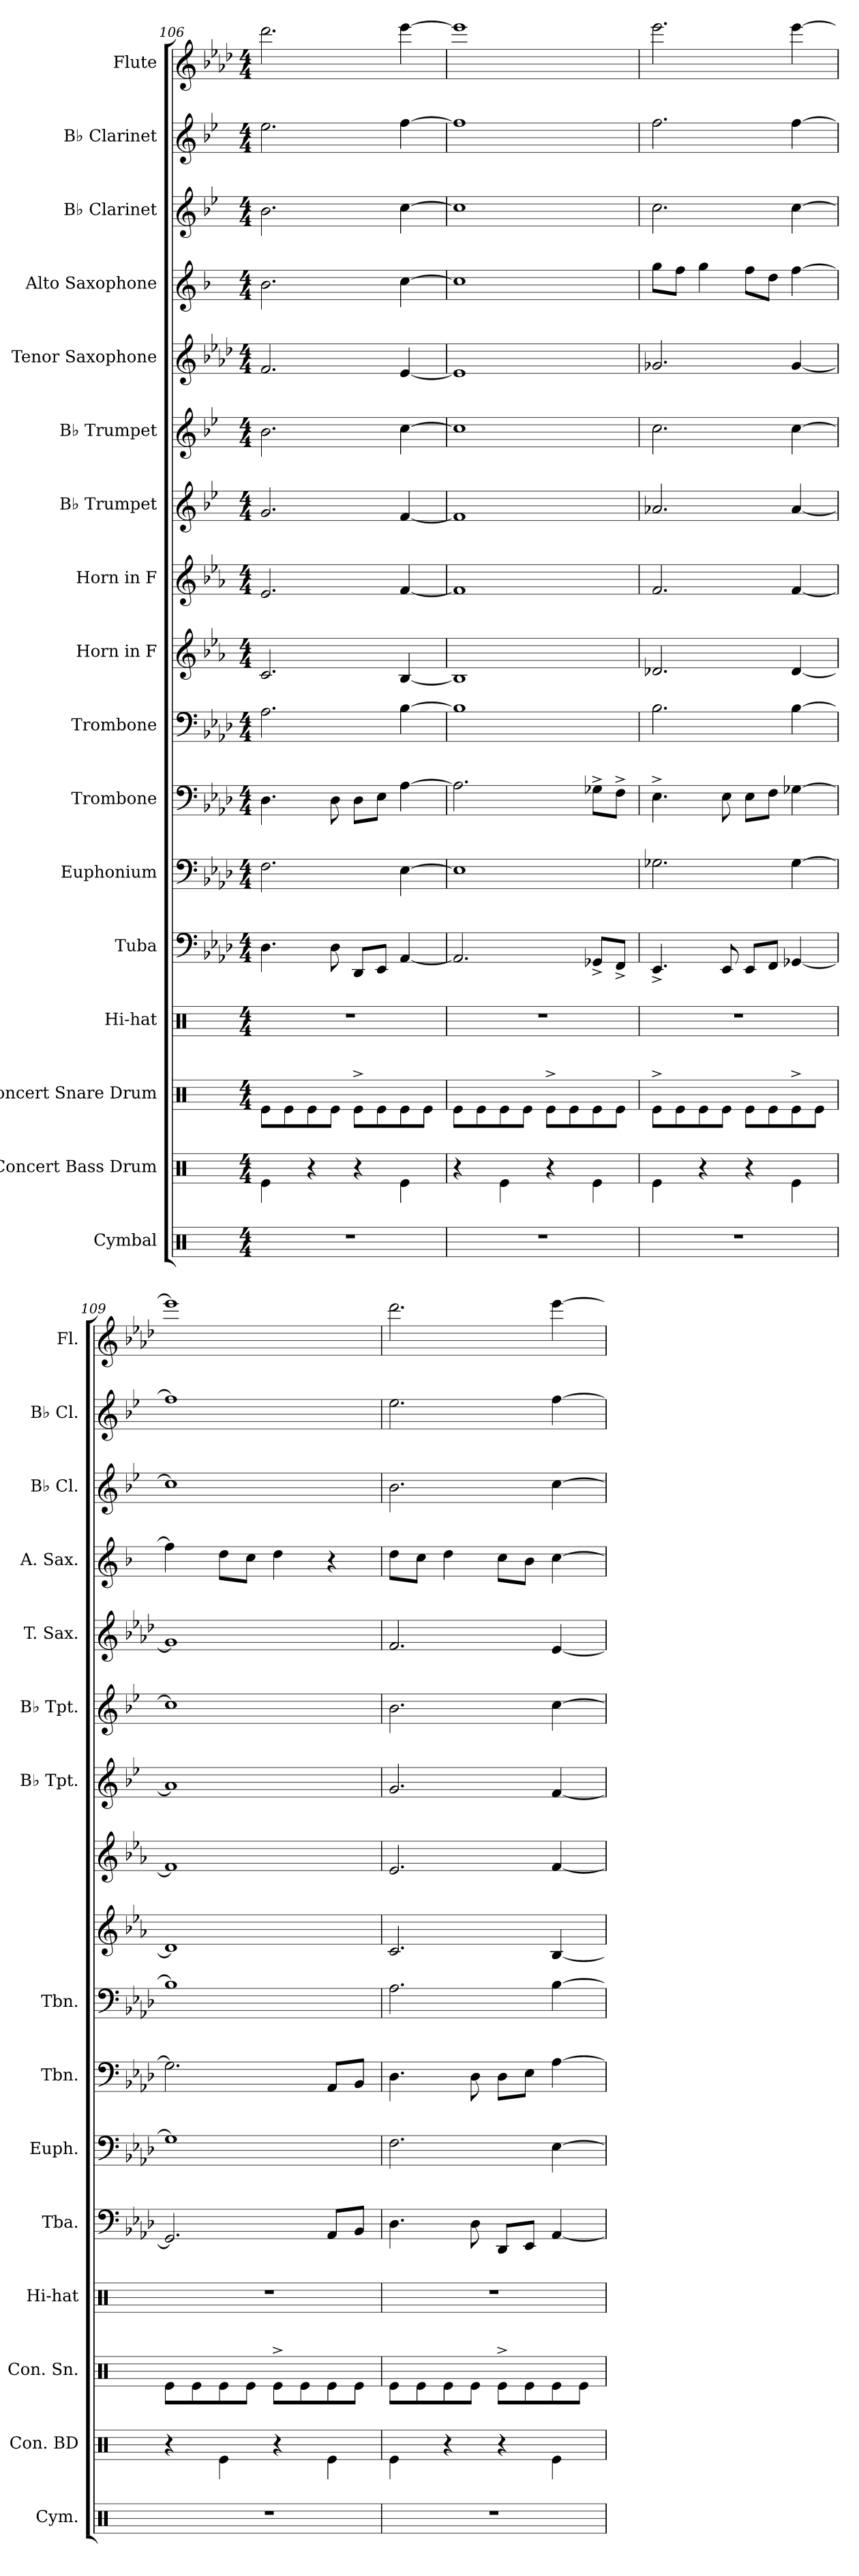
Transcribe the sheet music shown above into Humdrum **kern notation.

**kern	**kern	**kern	**kern	**kern	**kern	**kern	**kern	**kern	**kern	**kern	**kern	**kern	**kern	**kern	**kern	**kern
*part17	*part16	*part15	*part14	*part13	*part12	*part11	*part10	*part9	*part8	*part7	*part6	*part5	*part4	*part3	*part2	*part1
*staff17	*staff16	*staff15	*staff14	*staff13	*staff12	*staff11	*staff10	*staff9	*staff8	*staff7	*staff6	*staff5	*staff4	*staff3	*staff2	*staff1
*I"Cymbal	*I"Concert Bass Drum	*I"Concert Snare Drum	*I"Hi-hat	*I"Tuba	*I"Euphonium	*I"Trombone	*I"Trombone	*I"Horn in F	*I"Horn in F	*I"B♭ Trumpet	*I"B♭ Trumpet	*I"Tenor Saxophone	*I"Alto Saxophone	*I"B♭ Clarinet	*I"B♭ Clarinet	*I"Flute
*I'Cym.	*I'Con. BD	*I'Con. Sn.	*I'Hi-hat	*I'Tba.	*I'Euph.	*I'Tbn.	*I'Tbn.	*	*	*I'B♭ Tpt.	*I'B♭ Tpt.	*I'T. Sax.	*I'A. Sax.	*I'B♭ Cl.	*I'B♭ Cl.	*I'Fl.
*clefX	*clefX	*clefX	*clefX	*clefF4	*clefF4	*clefF4	*clefF4	*clefG2	*clefG2	*clefG2	*clefG2	*clefG2	*clefG2	*clefG2	*clefG2	*clefG2
*	*	*	*	*	*	*	*	*ITrd4c7	*ITrd4c7	*ITrd1c2	*ITrd1c2	*ITrd8c14	*ITrd5c9	*ITrd1c2	*ITrd1c2	*
*k[]	*k[]	*k[]	*k[]	*k[b-e-a-d-]	*k[b-e-a-d-]	*k[b-e-a-d-]	*k[b-e-a-d-]	*k[b-e-a-d-]	*k[b-e-a-d-]	*k[b-e-a-d-]	*k[b-e-a-d-]	*k[b-e-a-d-]	*k[b-e-a-d-]	*k[b-e-a-d-]	*k[b-e-a-d-]	*k[b-e-a-d-]
*M4/4	*M4/4	*M4/4	*M4/4	*M4/4	*M4/4	*M4/4	*M4/4	*M4/4	*M4/4	*M4/4	*M4/4	*M4/4	*M4/4	*M4/4	*M4/4	*M4/4
=106	=106	=106	=106	=106	=106	=106	=106	=106	=106	=106	=106	=106	=106	=106	=106	=106
1r	4Re\	8Re\L	1r	4.D-\	2.F\	4.D-\	2.A-\	2.F/	2.A-/	2.f/	2.a-\	2.F/	2.d-\	2.a-\	2.dd-\	2.ddd-\
.	.	8Re\	.	.	.	.	.	.	.	.	.	.	.	.	.	.
.	4r	8Re\	.	.	.	.	.	.	.	.	.	.	.	.	.	.
.	.	8Re\J	.	8D-\	.	8D-\	.	.	.	.	.	.	.	.	.	.
.	4r	8Re^\L	.	8DD-/L	.	8D-\L	.	.	.	.	.	.	.	.	.	.
.	.	8Re\	.	8EE-/J	.	8E-\J	.	.	.	.	.	.	.	.	.	.
.	4Re\	8Re\	.	[4AA-/	[4E-\	[4A-\	[4B-\	[4E-/	[4B-/	[4e-/	[4b-\	[4E-/	[4e-\	[4b-\	[4ee-\	[4eee-\
.	.	8Re\J	.	.	.	.	.	.	.	.	.	.	.	.	.	.
=107	=107	=107	=107	=107	=107	=107	=107	=107	=107	=107	=107	=107	=107	=107	=107	=107
1r	4r	8Re\L	1r	2.AA-/]	1E-]	2.A-\]	1B-]	1E-]	1B-]	1e-]	1b-]	1E-]	1e-]	1b-]	1ee-]	1eee-]
.	.	8Re\	.	.	.	.	.	.	.	.	.	.	.	.	.	.
.	4Re\	8Re\	.	.	.	.	.	.	.	.	.	.	.	.	.	.
.	.	8Re\J	.	.	.	.	.	.	.	.	.	.	.	.	.	.
.	4r	8Re^\L	.	.	.	.	.	.	.	.	.	.	.	.	.	.
.	.	8Re\	.	.	.	.	.	.	.	.	.	.	.	.	.	.
.	4Re\	8Re\	.	8GG-X^/L	.	8G-X^\L	.	.	.	.	.	.	.	.	.	.
.	.	8Re\J	.	8FF^/J	.	8F^\J	.	.	.	.	.	.	.	.	.	.
=108	=108	=108	=108	=108	=108	=108	=108	=108	=108	=108	=108	=108	=108	=108	=108	=108
1r	4Re\	8Re^\L	1r	4.EE-^/	2.G-X\	4.E-^\	2.B-\	2.G-X/	2.B-/	2.g-X/	2.b-\	2.G-X/	8b-\L	2.b-\	2.ee-\	2.eee-\
.	.	8Re\	.	.	.	.	.	.	.	.	.	.	8a-\J	.	.	.
.	4r	8Re\	.	.	.	.	.	.	.	.	.	.	4b-\	.	.	.
.	.	8Re\J	.	8EE-/	.	8E-\	.	.	.	.	.	.	.	.	.	.
.	4r	8Re\L	.	8EE-/L	.	8E-\L	.	.	.	.	.	.	8a-\L	.	.	.
.	.	8Re\	.	8FF/J	.	8F\J	.	.	.	.	.	.	8f\J	.	.	.
.	4Re\	8Re^\	.	[4GG-X/	[4G-\	[4G-X\	[4B-\	[4G-/	[4B-/	[4g-/	[4b-\	[4G-/	[4a-\	[4b-\	[4ee-\	[4eee-\
.	.	8Re\J	.	.	.	.	.	.	.	.	.	.	.	.	.	.
!!LO:PB:g=z
=109	=109	=109	=109	=109	=109	=109	=109	=109	=109	=109	=109	=109	=109	=109	=109	=109
1r	4r	8Re\L	1r	2.GG-/]	1G-]	2.G-\]	1B-]	1G-]	1B-]	1g-]	1b-]	1G-]	4a-\]	1b-]	1ee-]	1eee-]
.	.	8Re\	.	.	.	.	.	.	.	.	.	.	.	.	.	.
.	4Re\	8Re\	.	.	.	.	.	.	.	.	.	.	8f\L	.	.	.
.	.	8Re\J	.	.	.	.	.	.	.	.	.	.	8e-\J	.	.	.
.	4r	8Re^\L	.	.	.	.	.	.	.	.	.	.	4f\	.	.	.
.	.	8Re\	.	.	.	.	.	.	.	.	.	.	.	.	.	.
.	4Re\	8Re\	.	8AA-/L	.	8AA-/L	.	.	.	.	.	.	4r	.	.	.
.	.	8Re\J	.	8BB-/J	.	8BB-/J	.	.	.	.	.	.	.	.	.	.
=110	=110	=110	=110	=110	=110	=110	=110	=110	=110	=110	=110	=110	=110	=110	=110	=110
1r	4Re\	8Re\L	1r	4.D-\	2.F\	4.D-\	2.A-\	2.F/	2.A-/	2.f/	2.a-\	2.F/	8f\L	2.a-\	2.dd-\	2.ddd-\
.	.	8Re\	.	.	.	.	.	.	.	.	.	.	8e-\J	.	.	.
.	4r	8Re\	.	.	.	.	.	.	.	.	.	.	4f\	.	.	.
.	.	8Re\J	.	8D-\	.	8D-\	.	.	.	.	.	.	.	.	.	.
.	4r	8Re^\L	.	8DD-/L	.	8D-\L	.	.	.	.	.	.	8e-\L	.	.	.
.	.	8Re\	.	8EE-/J	.	8E-\J	.	.	.	.	.	.	8d-\J	.	.	.
.	4Re\	8Re\	.	[4AA-/	[4E-\	[4A-\	[4B-\	[4E-/	[4B-/	[4e-/	[4b-\	[4E-/	[4e-\	[4b-\	[4ee-\	[4eee-\
.	.	8Re\J	.	.	.	.	.	.	.	.	.	.	.	.	.	.
=	=	=	=	=	=	=	=	=	=	=	=	=	=	=	=	=
*-	*-	*-	*-	*-	*-	*-	*-	*-	*-	*-	*-	*-	*-	*-	*-	*-
